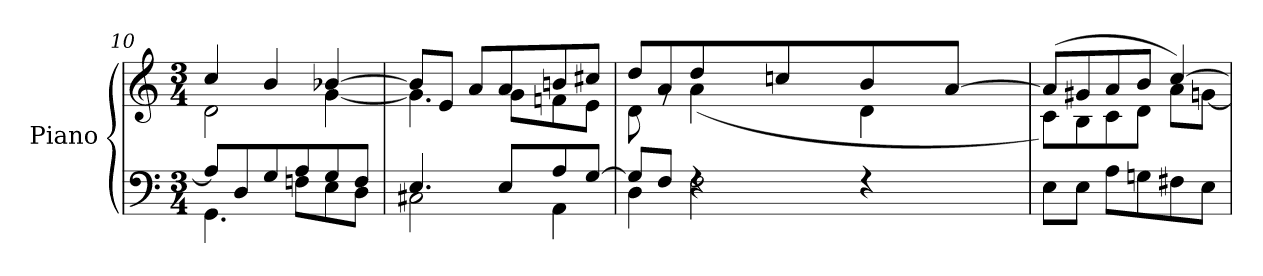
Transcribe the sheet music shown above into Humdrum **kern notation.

**kern	**kern
*part1	*part1
*staff2	*staff1
*I"Piano	*
*I'Pno.	*
*clefF4	*clefG2
*k[]	*k[]
*M3/4	*M3/4
=10	=10
*^	*^
8A/L]	4.GG\	4cc/	2d\
8D/	.	.	.
8G/	.	4b/	.
8A/	8Fn\L	.	.
8G/	8E\	[4b-X/	[4g\
8F/J	8D\J	.	.
=11	=11	=11	=11
4.E/	2C#X\	8b-/L]	4.g\]
.	.	8e/J	.
.	.	8a/L	.
8E/L	.	8a/	8g\L
8A/	4AA\	8bn/	8fn\
[8G/J	.	8cc#X/J	8e\J
=12	=12	=12	=12
*	*^	*	*
8G/L]	4D\	4ryy	8dd/L	8d\
8F/J	.	.	8a/	8rg
4rtF	2F\	32G!yy	8dd/	(<4a\
.	.	32F!yy	.	.
.	.	32G!yy	.	.
.	.	32F!yy	.	.
.	.	32G!yy	8ccn/	.
.	.	32F!yy	.	.
.	.	32G!yy	.	.
.	.	32F!yy	.	.
4rF	.	32G!yy	8b/	4d\
.	.	32F!yy	.	.
.	.	32G!yy	.	.
.	.	32F!yy	.	.
.	.	32G!yy	[8a/J	.
.	.	32F!yy	.	.
.	.	32G!yy	.	.
.	.	32F!yy	.	.
*v	*v	*v	*	*
!!LO:LB:g=z	!!
=13	=13	=13
8E\L	(>8a/L]	8c\L)
8E\J	8g#X/	8B\
8A\L	8a/	8c\
8Gn\	8b/J	8d\J
8F#X\	[4cc/)	8a\L
8E\J	.	[8gn\J
*	*v	*v
=	=
*-	*-
